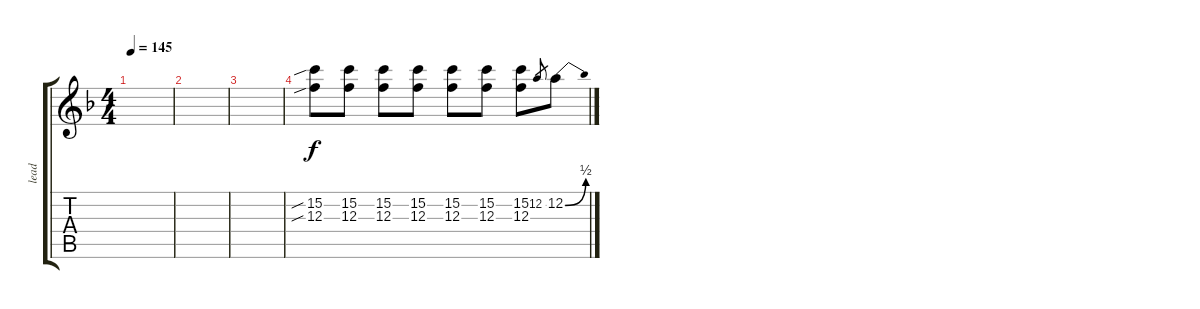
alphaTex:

\track ("lead" "lead") {instrument distortionguitar}
\staff {score tabs}
\tuning (D4 A3 F3 C3 G2 D2) {hide}
\ts (4 4)
\tempo 145
\clef g2
\ks f
|
|
|
(15.2{sib} 12.3{sib}).8 (15.2 12.3).8 (15.2 12.3).8 (15.2 12.3).8 (15.2 12.3).8 (15.2 12.3).8 (15.2 12.3).8 12.2.8{gr} 12.2{be (bend 0 0 60 2)}.8
